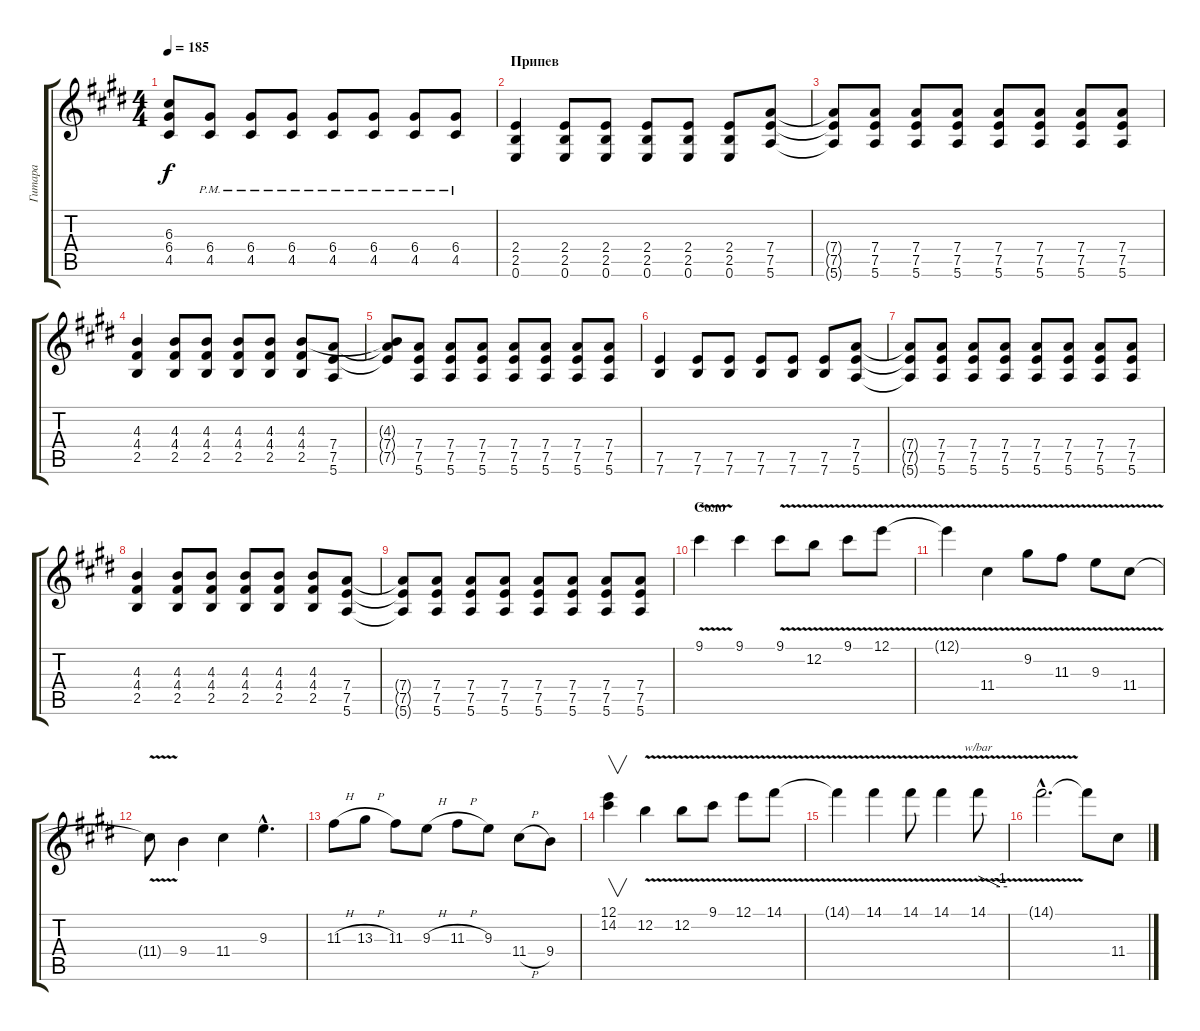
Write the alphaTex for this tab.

\track ("Гитара" "Гитара") {instrument distortionguitar}
\staff {score tabs}
\tuning (E4 B3 G3 D3 A2 E2) {hide}
\ts (4 4)
\tempo 185
\clef g2
\ks c#minor
(6.3{t} 6.4{t} 4.5{t}).8{dy f} (6.4{pm} 4.5{pm}).8 (6.4{pm} 4.5{pm}).8 (6.4{pm} 4.5{pm}).8 (6.4{pm} 4.5{pm}).8 (6.4{pm} 4.5{pm}).8 (6.4{pm} 4.5{pm}).8 (6.4{pm} 4.5{pm}).8 |
\section ("" "Припев")
(2.4 2.5 0.6).4 (2.4 2.5 0.6).8 (2.4 2.5 0.6).8 (2.4 2.5 0.6).8 (2.4 2.5 0.6).8 (2.4 2.5 0.6).8 (7.4 7.5 5.6).8 |
(7.4{t} 7.5{t} 5.6{t}).8 (7.4 7.5 5.6).8 (7.4 7.5 5.6).8 (7.4 7.5 5.6).8 (7.4 7.5 5.6).8 (7.4 7.5 5.6).8 (7.4 7.5 5.6).8 (7.4 7.5 5.6).8 |
(4.3 4.4 2.5).4 (4.3 4.4 2.5).8 (4.3 4.4 2.5).8 (4.3 4.4 2.5).8 (4.3 4.4 2.5).8 (4.3 4.4 2.5).8 (7.4 7.5 5.6).8 |
(4.3{t} 7.4{t} 7.5{t}).8 (7.4 7.5 5.6).8 (7.4 7.5 5.6).8 (7.4 7.5 5.6).8 (7.4 7.5 5.6).8 (7.4 7.5 5.6).8 (7.4 7.5 5.6).8 (7.4 7.5 5.6).8 |
(7.5 7.6).4 (7.5 7.6).8 (7.5 7.6).8 (7.5 7.6).8 (7.5 7.6).8 (7.5 7.6).8 (7.4 7.5 5.6).8 |
(7.4{t} 7.5{t} 5.6{t}).8 (7.4 7.5 5.6).8 (7.4 7.5 5.6).8 (7.4 7.5 5.6).8 (7.4 7.5 5.6).8 (7.4 7.5 5.6).8 (7.4 7.5 5.6).8 (7.4 7.5 5.6).8 |
(4.3 4.4 2.5).4 (4.3 4.4 2.5).8 (4.3 4.4 2.5).8 (4.3 4.4 2.5).8 (4.3 4.4 2.5).8 (4.3 4.4 2.5).8 (7.4 7.5 5.6).8 |
(7.4{t} 7.5{t} 5.6{t}).8 (7.4 7.5 5.6).8 (7.4 7.5 5.6).8 (7.4 7.5 5.6).8 (7.4 7.5 5.6).8 (7.4 7.5 5.6).8 (7.4 7.5 5.6).8 (7.4 7.5 5.6).8 |
\section ("" "Соло")
9.1{v}.4 9.1.4 9.1{v}.8 12.2{v}.8 9.1{v}.8 12.1{v}.8 |
12.1{t}.4 11.4{v}.4 9.2{v}.8 11.3{v}.8 9.3{v}.8 11.4{v}.8 |
11.4{t}.8 9.4.4 11.4.4 9.3{hac}.4{d} |
11.3{h}.8 13.3{h}.8 11.3.8 9.3{h}.8 11.3{h}.8 9.3.8 11.4{h}.8 9.4.8 |
(12.1 14.2).4{v} 12.2{v}.4 12.2{v}.8 9.1{v}.8 12.1{v}.8 14.1{v}.8 |
14.1{t}.4 14.1{v}.4 14.1{v}.8 14.1{v}.4 14.1{v}.8{tbe (custom default 0 0 45 -4 60 -4)} |
14.1{hac t}.2{d} 14.1{t}.8 11.4.8
